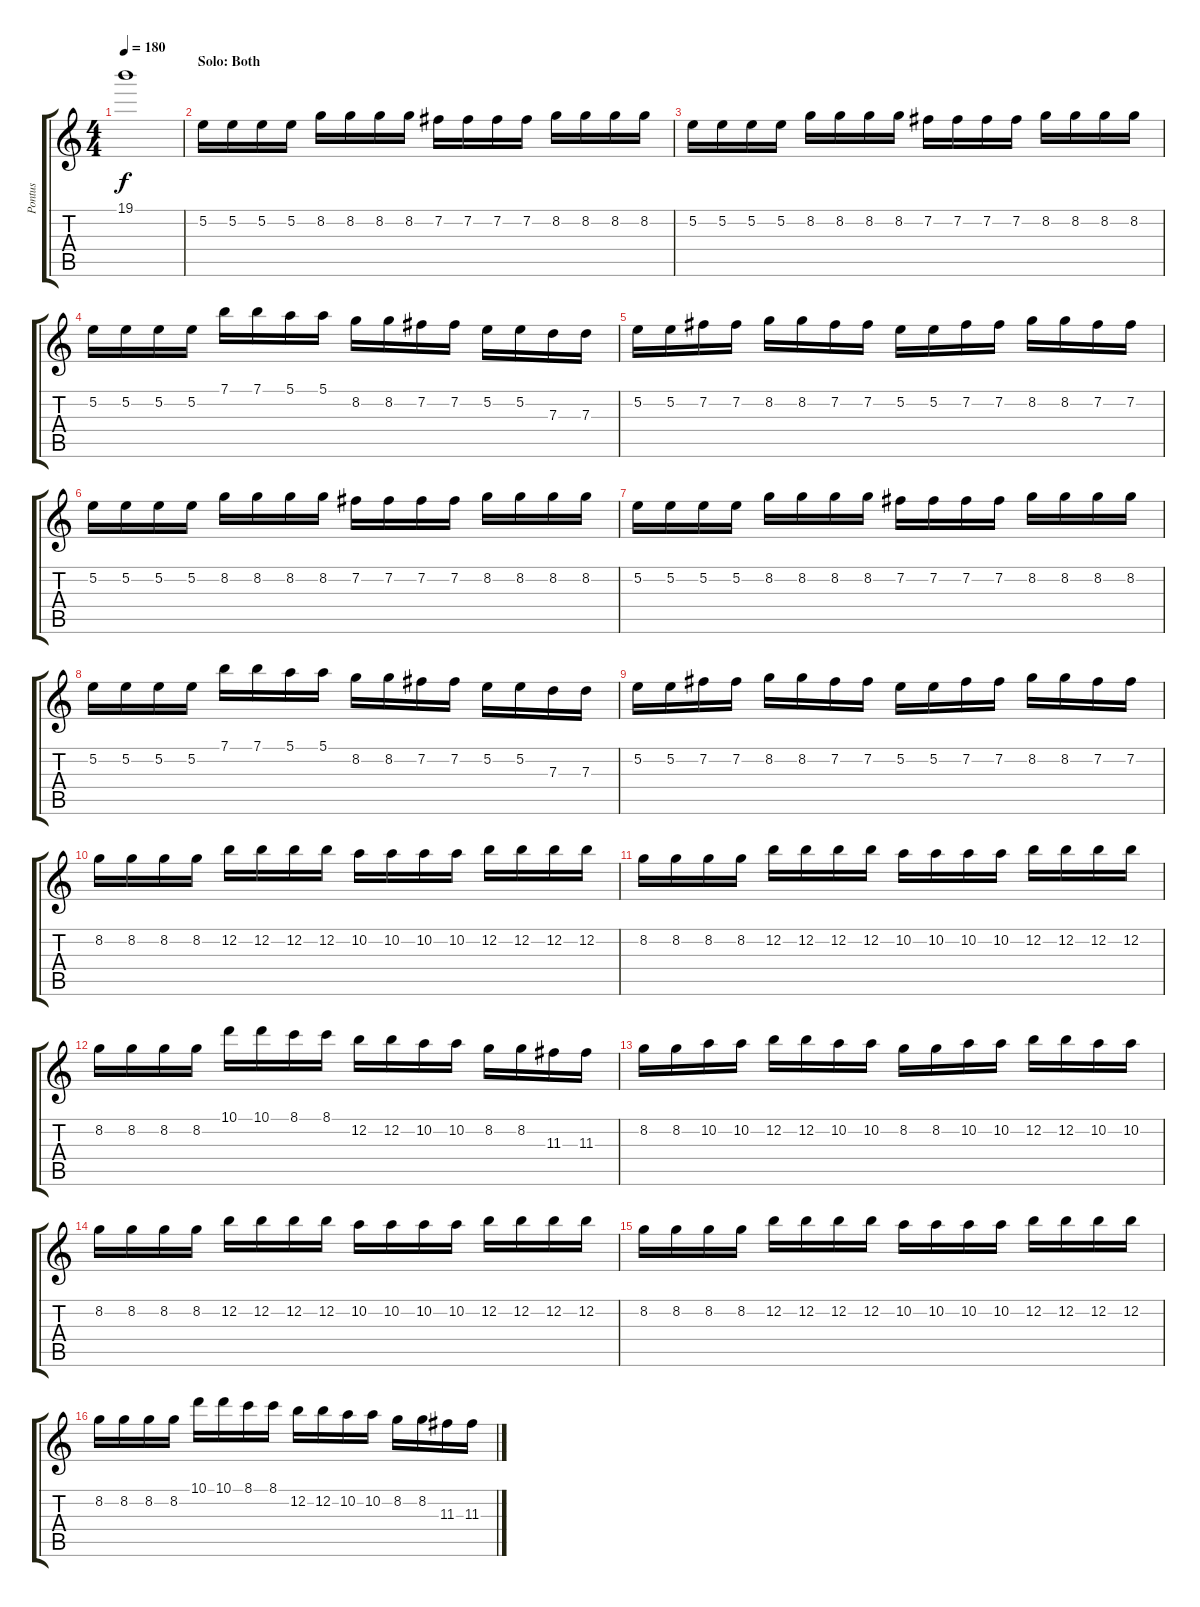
\track ("Pontus" "Pontus") {instrument distortionguitar}
\staff {score tabs}
\tuning (E4 B3 G3 D3 A2 E2) {hide}
\ts (4 4)
\tempo 180
\clef g2
\ks c
19.1{t}.1{dy f} |
\section ("" "Solo: Both")
5.2.16 5.2.16 5.2.16 5.2.16 8.2.16 8.2.16 8.2.16 8.2.16 7.2.16 7.2.16 7.2.16 7.2.16 8.2.16 8.2.16 8.2.16 8.2.16 |
5.2.16 5.2.16 5.2.16 5.2.16 8.2.16 8.2.16 8.2.16 8.2.16 7.2.16 7.2.16 7.2.16 7.2.16 8.2.16 8.2.16 8.2.16 8.2.16 |
5.2.16 5.2.16 5.2.16 5.2.16 7.1.16 7.1.16 5.1.16 5.1.16 8.2.16 8.2.16 7.2.16 7.2.16 5.2.16 5.2.16 7.3.16 7.3.16 |
5.2.16 5.2.16 7.2.16 7.2.16 8.2.16 8.2.16 7.2.16 7.2.16 5.2.16 5.2.16 7.2.16 7.2.16 8.2.16 8.2.16 7.2.16 7.2.16 |
5.2.16 5.2.16 5.2.16 5.2.16 8.2.16 8.2.16 8.2.16 8.2.16 7.2.16 7.2.16 7.2.16 7.2.16 8.2.16 8.2.16 8.2.16 8.2.16 |
5.2.16 5.2.16 5.2.16 5.2.16 8.2.16 8.2.16 8.2.16 8.2.16 7.2.16 7.2.16 7.2.16 7.2.16 8.2.16 8.2.16 8.2.16 8.2.16 |
5.2.16 5.2.16 5.2.16 5.2.16 7.1.16 7.1.16 5.1.16 5.1.16 8.2.16 8.2.16 7.2.16 7.2.16 5.2.16 5.2.16 7.3.16 7.3.16 |
5.2.16 5.2.16 7.2.16 7.2.16 8.2.16 8.2.16 7.2.16 7.2.16 5.2.16 5.2.16 7.2.16 7.2.16 8.2.16 8.2.16 7.2.16 7.2.16 |
8.2.16 8.2.16 8.2.16 8.2.16 12.2.16 12.2.16 12.2.16 12.2.16 10.2.16 10.2.16 10.2.16 10.2.16 12.2.16 12.2.16 12.2.16 12.2.16 |
8.2.16 8.2.16 8.2.16 8.2.16 12.2.16 12.2.16 12.2.16 12.2.16 10.2.16 10.2.16 10.2.16 10.2.16 12.2.16 12.2.16 12.2.16 12.2.16 |
8.2.16 8.2.16 8.2.16 8.2.16 10.1.16 10.1.16 8.1.16 8.1.16 12.2.16 12.2.16 10.2.16 10.2.16 8.2.16 8.2.16 11.3.16 11.3.16 |
8.2.16 8.2.16 10.2.16 10.2.16 12.2.16 12.2.16 10.2.16 10.2.16 8.2.16 8.2.16 10.2.16 10.2.16 12.2.16 12.2.16 10.2.16 10.2.16 |
8.2.16 8.2.16 8.2.16 8.2.16 12.2.16 12.2.16 12.2.16 12.2.16 10.2.16 10.2.16 10.2.16 10.2.16 12.2.16 12.2.16 12.2.16 12.2.16 |
8.2.16 8.2.16 8.2.16 8.2.16 12.2.16 12.2.16 12.2.16 12.2.16 10.2.16 10.2.16 10.2.16 10.2.16 12.2.16 12.2.16 12.2.16 12.2.16 |
8.2.16 8.2.16 8.2.16 8.2.16 10.1.16 10.1.16 8.1.16 8.1.16 12.2.16 12.2.16 10.2.16 10.2.16 8.2.16 8.2.16 11.3.16 11.3.16
